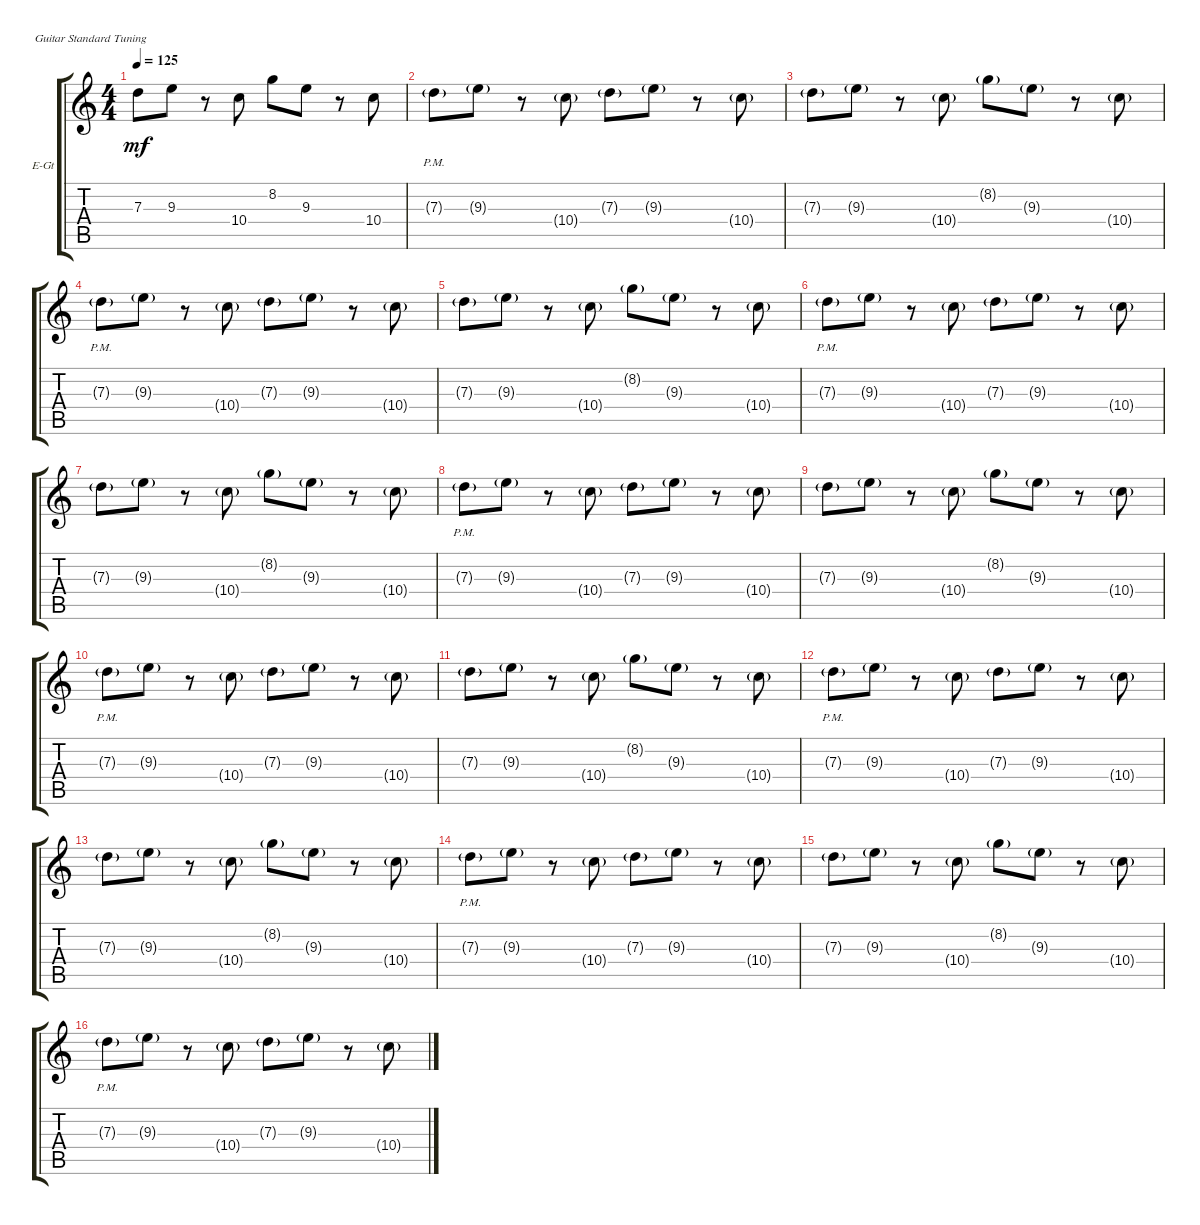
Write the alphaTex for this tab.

\defaultSystemsLayout 4
\bracketExtendMode groupsimilarinstruments
\firstSystemTrackNameOrientation horizontal
\otherSystemsTrackNameOrientation horizontal
\track ("Electric Guitar" "E-Gt") {instrument electricguitarclean}
\staff {score tabs}
\tuning (E4 B3 G3 D3 A2 E2)
\ts (4 4)
\tempo 125
\clef g2
\ks c
7.3.8{dy mf} 9.3.8 r.8 10.4.8 8.2.8 9.3.8 r.8 10.4.8 |
7.3{g pm}.8 9.3{g}.8 r.8 10.4{g}.8 7.3{g}.8 9.3{g}.8 r.8 10.4{g}.8 |
7.3{g}.8 9.3{g}.8 r.8 10.4{g}.8 8.2{g}.8 9.3{g}.8 r.8 10.4{g}.8 |
7.3{g pm}.8 9.3{g}.8 r.8 10.4{g}.8 7.3{g}.8 9.3{g}.8 r.8 10.4{g}.8 |
7.3{g}.8 9.3{g}.8 r.8 10.4{g}.8 8.2{g}.8 9.3{g}.8 r.8 10.4{g}.8 |
7.3{g pm}.8 9.3{g}.8 r.8 10.4{g}.8 7.3{g}.8 9.3{g}.8 r.8 10.4{g}.8 |
7.3{g}.8 9.3{g}.8 r.8 10.4{g}.8 8.2{g}.8 9.3{g}.8 r.8 10.4{g}.8 |
7.3{g pm}.8 9.3{g}.8 r.8 10.4{g}.8 7.3{g}.8 9.3{g}.8 r.8 10.4{g}.8 |
7.3{g}.8 9.3{g}.8 r.8 10.4{g}.8 8.2{g}.8 9.3{g}.8 r.8 10.4{g}.8 |
7.3{g pm}.8 9.3{g}.8 r.8 10.4{g}.8 7.3{g}.8 9.3{g}.8 r.8 10.4{g}.8 |
7.3{g}.8 9.3{g}.8 r.8 10.4{g}.8 8.2{g}.8 9.3{g}.8 r.8 10.4{g}.8 |
7.3{g pm}.8 9.3{g}.8 r.8 10.4{g}.8 7.3{g}.8 9.3{g}.8 r.8 10.4{g}.8 |
7.3{g}.8 9.3{g}.8 r.8 10.4{g}.8 8.2{g}.8 9.3{g}.8 r.8 10.4{g}.8 |
7.3{g pm}.8 9.3{g}.8 r.8 10.4{g}.8 7.3{g}.8 9.3{g}.8 r.8 10.4{g}.8 |
7.3{g}.8 9.3{g}.8 r.8 10.4{g}.8 8.2{g}.8 9.3{g}.8 r.8 10.4{g}.8 |
7.3{g pm}.8 9.3{g}.8 r.8 10.4{g}.8 7.3{g}.8 9.3{g}.8 r.8 10.4{g}.8
